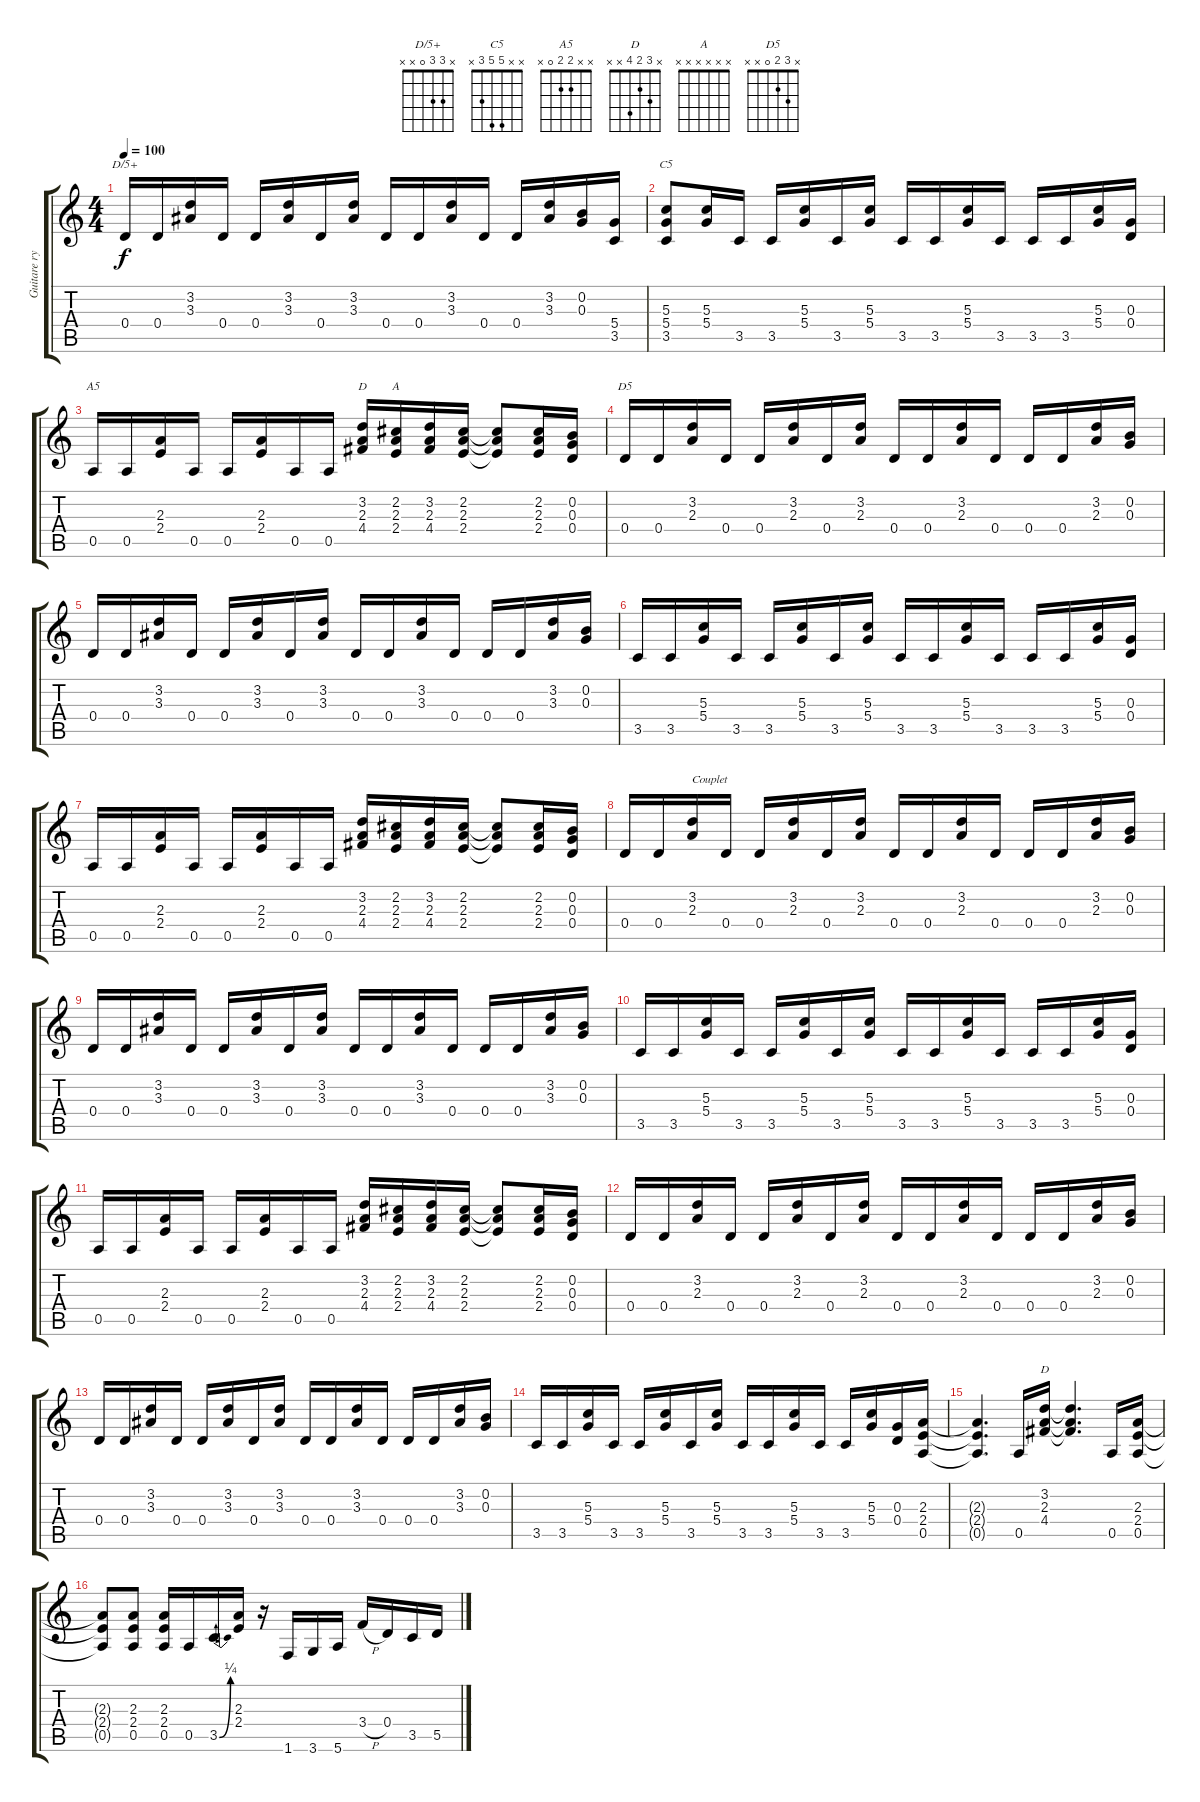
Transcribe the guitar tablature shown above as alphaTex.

\track ("Guitare ryth. saturée" "Guitare ry") {instrument overdrivenguitar}
\staff {score tabs}
\tuning (E4 B3 G3 D3 A2 E2) {hide}
\chord ("D/5+" x 3 3 0 x x)
\chord ("C5" x x 5 5 3 x)
\chord ("A5" x x 2 2 0 x)
\chord ("D" x x x x x x)
\chord ("A" x x x x x x)
\chord ("D5" x 3 2 0 x x)
\chord ("D" x 3 2 4 x x)
\ts (4 4)
\tempo 100
\clef g2
\ks c
0.4.16{ch "D/5+" dy f} 0.4.16 (3.2 3.3).16 0.4.16 0.4.16 (3.2 3.3).16 0.4.16 (3.2 3.3).16 0.4.16 0.4.16 (3.2 3.3).16 0.4.16 0.4.16 (3.2 3.3).16 (0.2 0.3).16 (5.4 3.5).16 |
(5.3 5.4 3.5).8{ch "C5"} (5.3 5.4).16 3.5.16 3.5.16 (5.3 5.4).16 3.5.16 (5.3 5.4).16 3.5.16 3.5.16 (5.3 5.4).16 3.5.16 3.5.16 3.5.16 (5.3 5.4).16 (0.3 0.4).16 |
0.5.16{ch "A5"} 0.5.16 (2.3 2.4).16 0.5.16 0.5.16 (2.3 2.4).16 0.5.16 0.5.16 (3.2 2.3 4.4).16{ch "D"} (2.2 2.3 2.4).16{ch "A"} (3.2 2.3 4.4).16 (2.2 2.3 2.4).16 (2.2{t} 2.3{t} 2.4{t}).8 (2.2 2.3 2.4).16 (0.2 0.3 0.4).16 |
0.4.16{ch "D5"} 0.4.16 (3.2 2.3).16 0.4.16 0.4.16 (3.2 2.3).16 0.4.16 (3.2 2.3).16 0.4.16 0.4.16 (3.2 2.3).16 0.4.16 0.4.16 0.4.16 (3.2 2.3).16 (0.2 0.3).16 |
0.4.16 0.4.16 (3.2 3.3).16 0.4.16 0.4.16 (3.2 3.3).16 0.4.16 (3.2 3.3).16 0.4.16 0.4.16 (3.2 3.3).16 0.4.16 0.4.16 0.4.16 (3.2 3.3).16 (0.2 0.3).16 |
3.5.16 3.5.16 (5.3 5.4).16 3.5.16 3.5.16 (5.3 5.4).16 3.5.16 (5.3 5.4).16 3.5.16 3.5.16 (5.3 5.4).16 3.5.16 3.5.16 3.5.16 (5.3 5.4).16 (0.3 0.4).16 |
0.5.16 0.5.16 (2.3 2.4).16 0.5.16 0.5.16 (2.3 2.4).16 0.5.16 0.5.16 (3.2 2.3 4.4).16 (2.2 2.3 2.4).16 (3.2 2.3 4.4).16 (2.2 2.3 2.4).16 (2.2{t} 2.3{t} 2.4{t}).8 (2.2 2.3 2.4).16 (0.2 0.3 0.4).16 |
0.4.16 0.4.16 (3.2 2.3).16{txt "Couplet"} 0.4.16 0.4.16 (3.2 2.3).16 0.4.16 (3.2 2.3).16 0.4.16 0.4.16 (3.2 2.3).16 0.4.16 0.4.16 0.4.16 (3.2 2.3).16 (0.2 0.3).16 |
0.4.16 0.4.16 (3.2 3.3).16 0.4.16 0.4.16 (3.2 3.3).16 0.4.16 (3.2 3.3).16 0.4.16 0.4.16 (3.2 3.3).16 0.4.16 0.4.16 0.4.16 (3.2 3.3).16 (0.2 0.3).16 |
3.5.16 3.5.16 (5.3 5.4).16 3.5.16 3.5.16 (5.3 5.4).16 3.5.16 (5.3 5.4).16 3.5.16 3.5.16 (5.3 5.4).16 3.5.16 3.5.16 3.5.16 (5.3 5.4).16 (0.3 0.4).16 |
0.5.16 0.5.16 (2.3 2.4).16 0.5.16 0.5.16 (2.3 2.4).16 0.5.16 0.5.16 (3.2 2.3 4.4).16 (2.2 2.3 2.4).16 (3.2 2.3 4.4).16 (2.2 2.3 2.4).16 (2.2{t} 2.3{t} 2.4{t}).8 (2.2 2.3 2.4).16 (0.2 0.3 0.4).16 |
0.4.16 0.4.16 (3.2 2.3).16 0.4.16 0.4.16 (3.2 2.3).16 0.4.16 (3.2 2.3).16 0.4.16 0.4.16 (3.2 2.3).16 0.4.16 0.4.16 0.4.16 (3.2 2.3).16 (0.2 0.3).16 |
0.4.16 0.4.16 (3.2 3.3).16 0.4.16 0.4.16 (3.2 3.3).16 0.4.16 (3.2 3.3).16 0.4.16 0.4.16 (3.2 3.3).16 0.4.16 0.4.16 0.4.16 (3.2 3.3).16 (0.2 0.3).16 |
3.5.16 3.5.16 (5.3 5.4).16 3.5.16 3.5.16 (5.3 5.4).16 3.5.16 (5.3 5.4).16 3.5.16 3.5.16 (5.3 5.4).16 3.5.16 3.5.16 (5.3 5.4).16 (0.3 0.4).16 (2.3 2.4 0.5).16 |
(2.3{t} 2.4{t} 0.5{t}).4{d} 0.5.16 (3.2 2.3 4.4).16{ch "D"} (3.2{t} 2.3{t} 4.4{t}).4{d} 0.5.16 (2.3 2.4 0.5).16 |
(2.3{t} 2.4{t} 0.5{t}).8 (2.3 2.4 0.5).8 (2.3 2.4 0.5).16 0.5.16 3.5{be (bend 0 0 60 1)}.16 (2.3 2.4).16 r.16 1.6.16 3.6.16 5.6.16 3.4{h}.16 0.4.16 3.5.16 5.5.16
